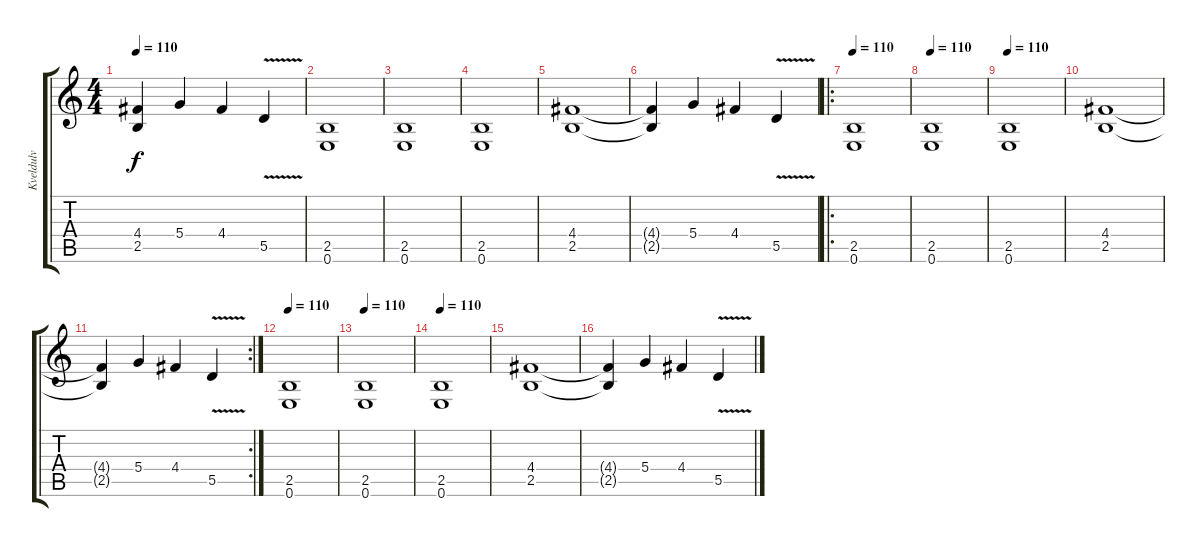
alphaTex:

\track ("Kveldulv" "Kveldulv") {instrument distortionguitar}
\staff {score tabs}
\tuning (E4 B3 G3 D3 A2 E2) {hide}
\ts (4 4)
\tempo 110
\clef g2
\ks c
(4.4{t} 2.5{t}).4{dy f} 5.4.4 4.4.4 5.5{v}.4 |
(2.5 0.6).1 |
(2.5 0.6).1 |
(2.5 0.6).1 |
(4.4 2.5).1 |
(4.4{t} 2.5{t}).4 5.4.4 4.4.4 5.5{v}.4 |
\ro
\tempo 110
(2.5 0.6).1 |
\tempo 110
(2.5 0.6).1 |
\tempo 110
(2.5 0.6).1 |
(4.4 2.5).1 |
\rc 2
(4.4{t} 2.5{t}).4 5.4.4 4.4.4 5.5{v}.4 |
\tempo 110
(2.5 0.6).1 |
\tempo 110
(2.5 0.6).1 |
\tempo 110
(2.5 0.6).1 |
(4.4 2.5).1 |
(4.4{t} 2.5{t}).4 5.4.4 4.4.4 5.5{v}.4
